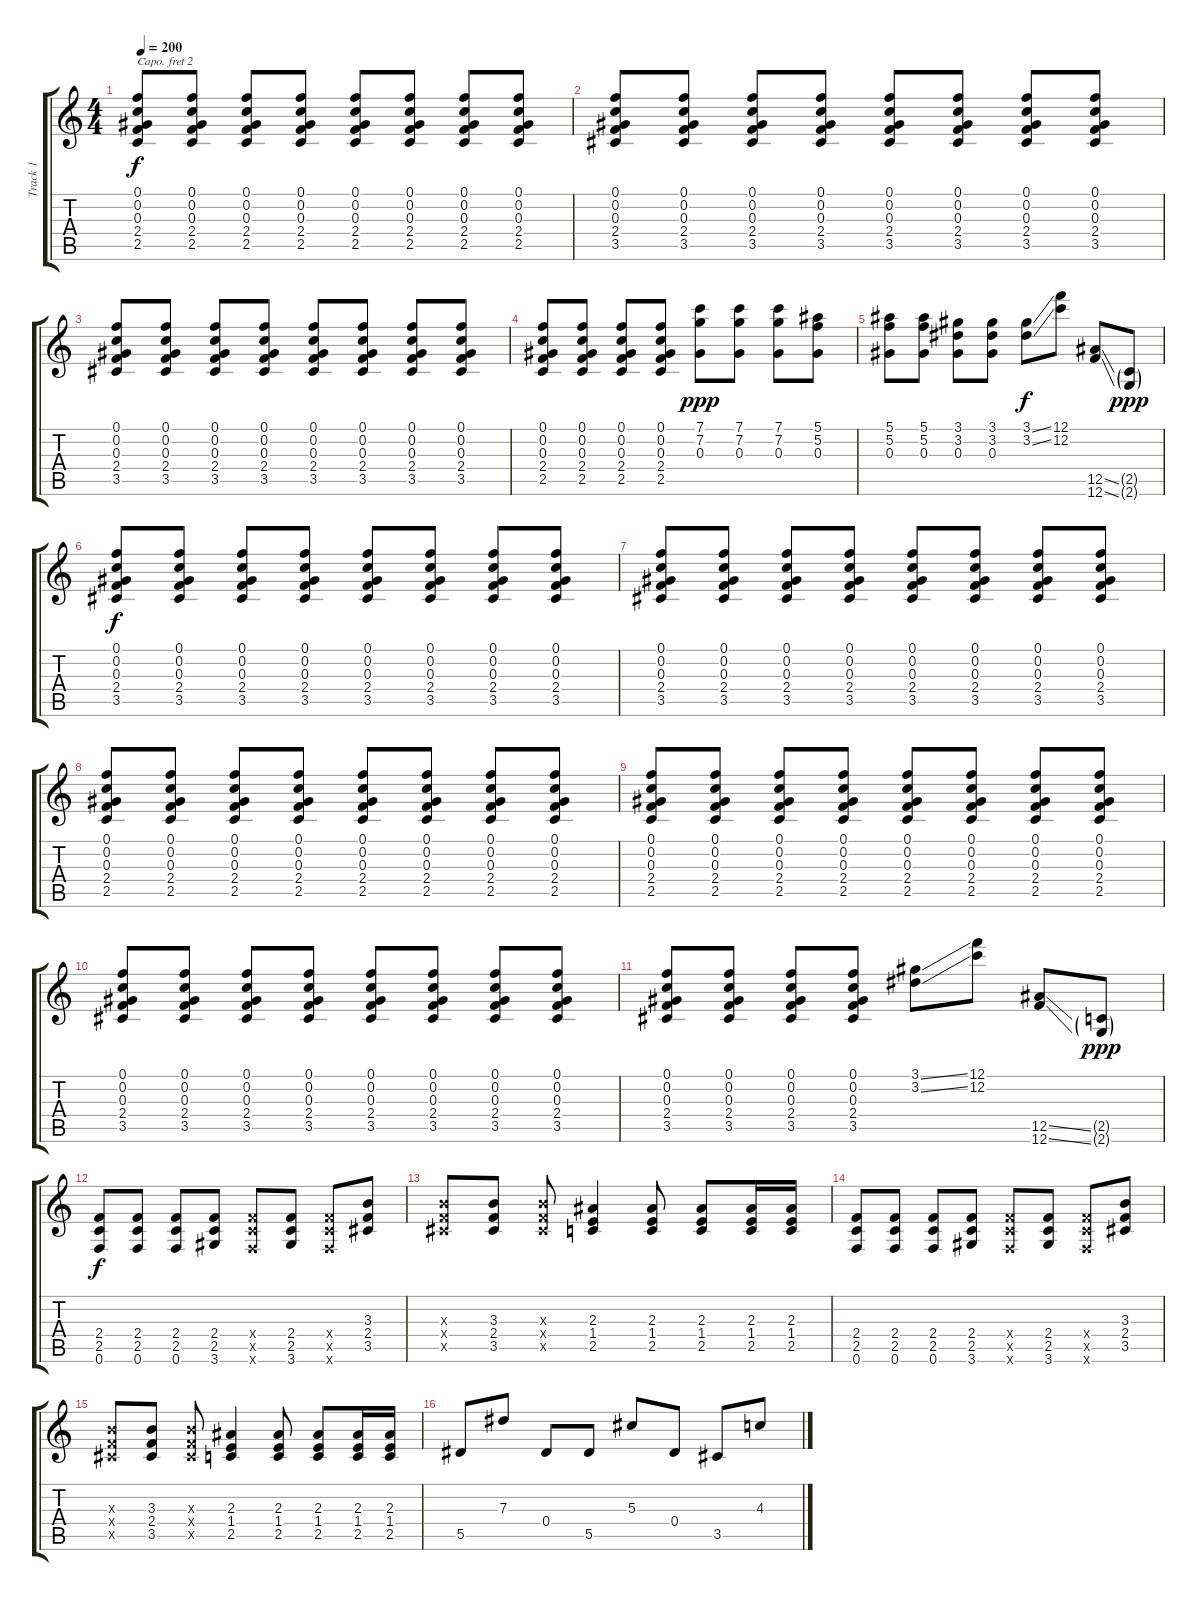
\track ("Track 1" "Track 1") {instrument acousticguitarsteel}
\staff {score tabs}
\capo 2
\tuning (Eb4 Bb3 Gb3 Db3 Ab2 Eb2) {hide}
\ts (4 4)
\tempo 200
\clef g2
\ks c
(0.1 0.2 0.3 2.4 2.5).8{dy f} (0.1 0.2 0.3 2.4 2.5).8 (0.1 0.2 0.3 2.4 2.5).8 (0.1 0.2 0.3 2.4 2.5).8 (0.1 0.2 0.3 2.4 2.5).8 (0.1 0.2 0.3 2.4 2.5).8 (0.1 0.2 0.3 2.4 2.5).8 (0.1 0.2 0.3 2.4 2.5).8 |
(0.1 0.2 0.3 2.4 3.5).8 (0.1 0.2 0.3 2.4 3.5).8 (0.1 0.2 0.3 2.4 3.5).8 (0.1 0.2 0.3 2.4 3.5).8 (0.1 0.2 0.3 2.4 3.5).8 (0.1 0.2 0.3 2.4 3.5).8 (0.1 0.2 0.3 2.4 3.5).8 (0.1 0.2 0.3 2.4 3.5).8 |
(0.1 0.2 0.3 2.4 3.5).8 (0.1 0.2 0.3 2.4 3.5).8 (0.1 0.2 0.3 2.4 3.5).8 (0.1 0.2 0.3 2.4 3.5).8 (0.1 0.2 0.3 2.4 3.5).8 (0.1 0.2 0.3 2.4 3.5).8 (0.1 0.2 0.3 2.4 3.5).8 (0.1 0.2 0.3 2.4 3.5).8 |
(0.1 0.2 0.3 2.4 2.5).8 (0.1 0.2 0.3 2.4 2.5).8 (0.1 0.2 0.3 2.4 2.5).8 (0.1 0.2 0.3 2.4 2.5).8 (7.1 7.2 0.3).8{dy ppp} (7.1 7.2 0.3).8 (7.1 7.2 0.3).8 (5.1 5.2 0.3).8 |
(5.1 5.2 0.3).8 (5.1 5.2 0.3).8 (3.1 3.2 0.3).8 (3.1 3.2 0.3).8 (3.1{ss} 3.2{ss}).8{dy f} (12.1 12.2).8 (12.5{ss} 12.6{ss}).8 (2.5{g} 2.6{g}).8{dy ppp} |
(0.1 0.2 0.3 2.4 3.5).8{dy f} (0.1 0.2 0.3 2.4 3.5).8 (0.1 0.2 0.3 2.4 3.5).8 (0.1 0.2 0.3 2.4 3.5).8 (0.1 0.2 0.3 2.4 3.5).8 (0.1 0.2 0.3 2.4 3.5).8 (0.1 0.2 0.3 2.4 3.5).8 (0.1 0.2 0.3 2.4 3.5).8 |
(0.1 0.2 0.3 2.4 3.5).8 (0.1 0.2 0.3 2.4 3.5).8 (0.1 0.2 0.3 2.4 3.5).8 (0.1 0.2 0.3 2.4 3.5).8 (0.1 0.2 0.3 2.4 3.5).8 (0.1 0.2 0.3 2.4 3.5).8 (0.1 0.2 0.3 2.4 3.5).8 (0.1 0.2 0.3 2.4 3.5).8 |
(0.1 0.2 0.3 2.4 2.5).8 (0.1 0.2 0.3 2.4 2.5).8 (0.1 0.2 0.3 2.4 2.5).8 (0.1 0.2 0.3 2.4 2.5).8 (0.1 0.2 0.3 2.4 2.5).8 (0.1 0.2 0.3 2.4 2.5).8 (0.1 0.2 0.3 2.4 2.5).8 (0.1 0.2 0.3 2.4 2.5).8 |
(0.1 0.2 0.3 2.4 2.5).8 (0.1 0.2 0.3 2.4 2.5).8 (0.1 0.2 0.3 2.4 2.5).8 (0.1 0.2 0.3 2.4 2.5).8 (0.1 0.2 0.3 2.4 2.5).8 (0.1 0.2 0.3 2.4 2.5).8 (0.1 0.2 0.3 2.4 2.5).8 (0.1 0.2 0.3 2.4 2.5).8 |
(0.1 0.2 0.3 2.4 3.5).8 (0.1 0.2 0.3 2.4 3.5).8 (0.1 0.2 0.3 2.4 3.5).8 (0.1 0.2 0.3 2.4 3.5).8 (0.1 0.2 0.3 2.4 3.5).8 (0.1 0.2 0.3 2.4 3.5).8 (0.1 0.2 0.3 2.4 3.5).8 (0.1 0.2 0.3 2.4 3.5).8 |
(0.1 0.2 0.3 2.4 3.5).8 (0.1 0.2 0.3 2.4 3.5).8 (0.1 0.2 0.3 2.4 3.5).8 (0.1 0.2 0.3 2.4 3.5).8 (3.1{ss} 3.2{ss}).8 (12.1 12.2).8 (12.5{ss} 12.6{ss}).8 (2.5{g} 2.6{g}).8{dy ppp} |
(2.4 2.5 0.6).8{dy f} (2.4 2.5 0.6).8 (2.4 2.5 0.6).8 (2.4 2.5 3.6).8 (2.4{x} 2.5{x} 0.6{x}).8 (2.4 2.5 3.6).8 (2.4{x} 2.5{x} 0.6{x}).8 (3.3 2.4 3.5).8 |
(3.3{x} 2.4{x} 3.5{x}).8 (3.3 2.4 3.5).8 (3.3{x} 2.4{x} 3.5{x}).8 (2.3 1.4 2.5).4 (2.3 1.4 2.5).8 (2.3 1.4 2.5).8 (2.3 1.4 2.5).16 (2.3 1.4 2.5).16 |
(2.4 2.5 0.6).8 (2.4 2.5 0.6).8 (2.4 2.5 0.6).8 (2.4 2.5 3.6).8 (2.4{x} 2.5{x} 0.6{x}).8 (2.4 2.5 3.6).8 (2.4{x} 2.5{x} 0.6{x}).8 (3.3 2.4 3.5).8 |
(3.3{x} 2.4{x} 3.5{x}).8 (3.3 2.4 3.5).8 (3.3{x} 2.4{x} 3.5{x}).8 (2.3 1.4 2.5).4 (2.3 1.4 2.5).8 (2.3 1.4 2.5).8 (2.3 1.4 2.5).16 (2.3 1.4 2.5).16 |
5.5.8 7.3.8 0.4.8 5.5.8 5.3.8 0.4.8 3.5.8 4.3.8
